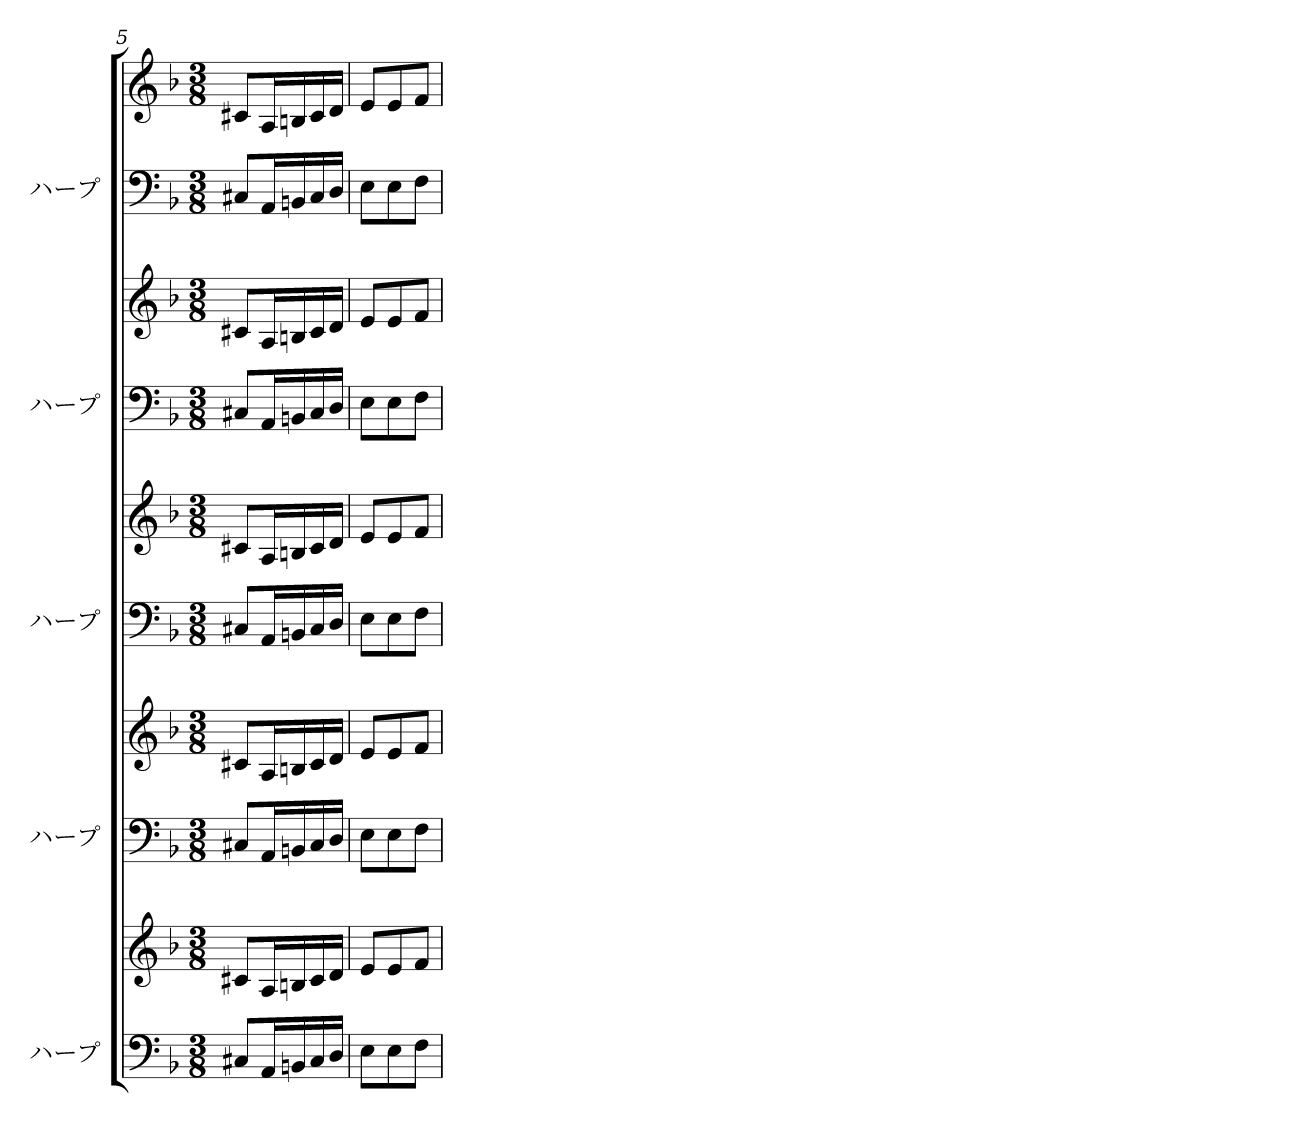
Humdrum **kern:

**kern	**kern	**kern	**kern	**kern	**kern	**kern	**kern	**kern	**kern
*part5	*part5	*part4	*part4	*part3	*part3	*part2	*part2	*part1	*part1
*staff10	*staff9	*staff8	*staff7	*staff6	*staff5	*staff4	*staff3	*staff2	*staff1
*I"ハープ	*	*I"ハープ	*	*I"ハープ	*	*I"ハープ	*	*I"ハープ	*
*clefF4	*clefG2	*clefF4	*clefG2	*clefF4	*clefG2	*clefF4	*clefG2	*clefF4	*clefG2
*k[b-]	*k[b-]	*k[b-]	*k[b-]	*k[b-]	*k[b-]	*k[b-]	*k[b-]	*k[b-]	*k[b-]
*M3/8	*M3/8	*M3/8	*M3/8	*M3/8	*M3/8	*M3/8	*M3/8	*M3/8	*M3/8
=5	=5	=5	=5	=5	=5	=5	=5	=5	=5
8C#X/L	8c#X/L	8C#X/L	8c#X/L	8C#X/L	8c#X/L	8C#X/L	8c#X/L	8C#X/L	8c#X/L
16AA/L	16A/L	16AA/L	16A/L	16AA/L	16A/L	16AA/L	16A/L	16AA/L	16A/L
16BBn/	16Bn/	16BBn/	16Bn/	16BBn/	16Bn/	16BBn/	16Bn/	16BBn/	16Bn/
16C#/	16c#/	16C#/	16c#/	16C#/	16c#/	16C#/	16c#/	16C#/	16c#/
16D/JJ	16d/JJ	16D/JJ	16d/JJ	16D/JJ	16d/JJ	16D/JJ	16d/JJ	16D/JJ	16d/JJ
=6	=6	=6	=6	=6	=6	=6	=6	=6	=6
8E\L	8e/L	8E\L	8e/L	8E\L	8e/L	8E\L	8e/L	8E\L	8e/L
8E\	8e/	8E\	8e/	8E\	8e/	8E\	8e/	8E\	8e/
8F\J	8f/J	8F\J	8f/J	8F\J	8f/J	8F\J	8f/J	8F\J	8f/J
=	=	=	=	=	=	=	=	=	=
*-	*-	*-	*-	*-	*-	*-	*-	*-	*-
